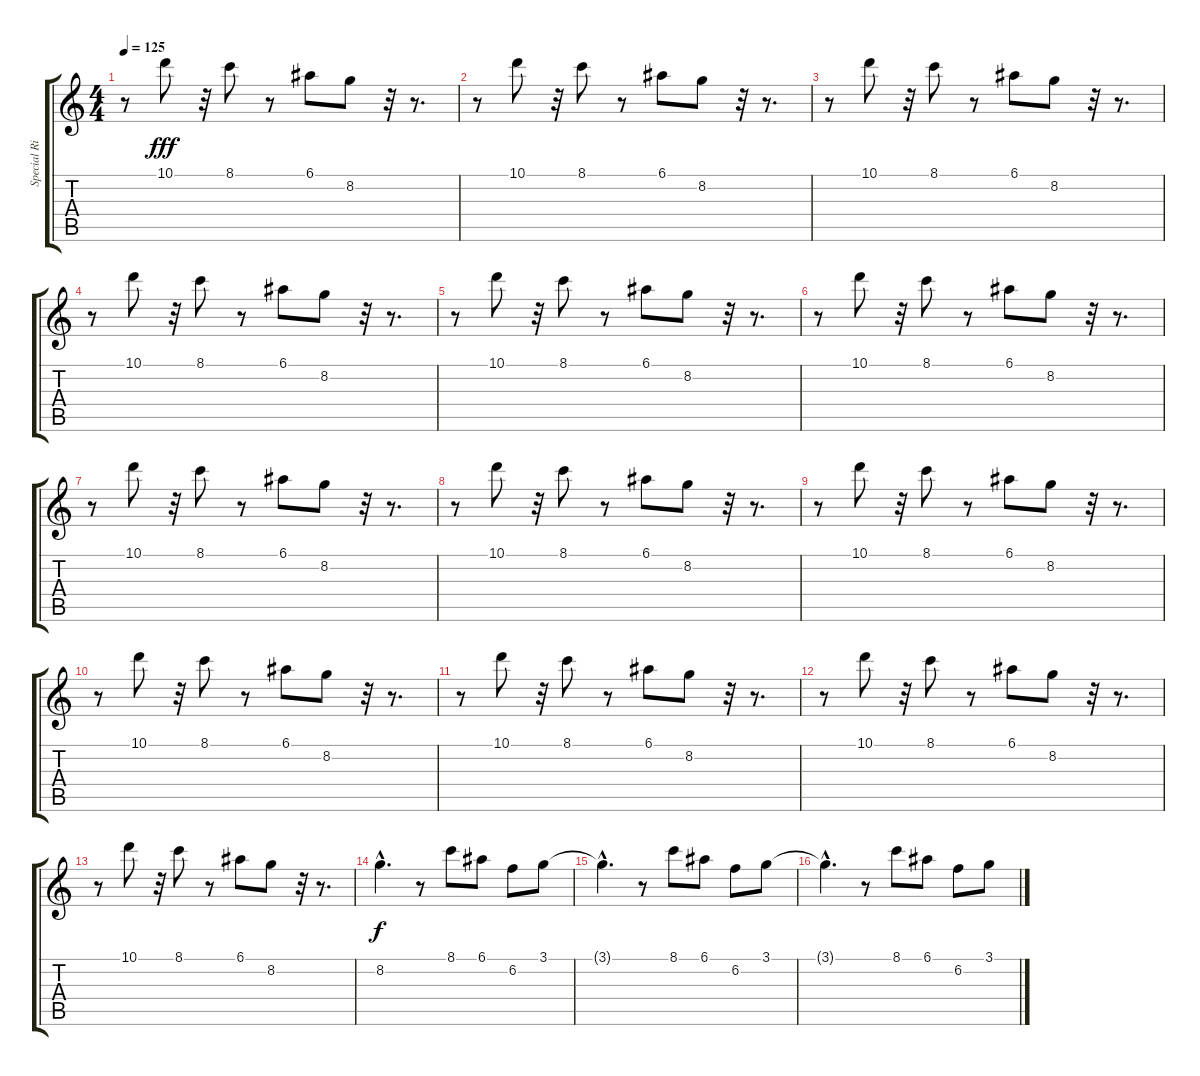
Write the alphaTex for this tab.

\track ("Special Riffs" "Special Ri") {instrument distortionguitar}
\staff {score tabs}
\tuning (E4 B3 G3 D3 A2 E2) {hide}
\ts (4 4)
\tempo 125
\clef g2
\ks c
r.8{dy fff} 10.1.8 r.32 8.1.8 r.8 6.1.8 8.2.8 r.32 r.8{d} |
r.8 10.1.8 r.32 8.1.8 r.8 6.1.8 8.2.8 r.32 r.8{d} |
r.8 10.1.8 r.32 8.1.8 r.8 6.1.8 8.2.8 r.32 r.8{d} |
r.8 10.1.8 r.32 8.1.8 r.8 6.1.8 8.2.8 r.32 r.8{d} |
r.8 10.1.8 r.32 8.1.8 r.8 6.1.8 8.2.8 r.32 r.8{d} |
r.8 10.1.8 r.32 8.1.8 r.8 6.1.8 8.2.8 r.32 r.8{d} |
r.8 10.1.8 r.32 8.1.8 r.8 6.1.8 8.2.8 r.32 r.8{d} |
r.8 10.1.8 r.32 8.1.8 r.8 6.1.8 8.2.8 r.32 r.8{d} |
r.8 10.1.8 r.32 8.1.8 r.8 6.1.8 8.2.8 r.32 r.8{d} |
r.8 10.1.8 r.32 8.1.8 r.8 6.1.8 8.2.8 r.32 r.8{d} |
r.8 10.1.8 r.32 8.1.8 r.8 6.1.8 8.2.8 r.32 r.8{d} |
r.8 10.1.8 r.32 8.1.8 r.8 6.1.8 8.2.8 r.32 r.8{d} |
r.8 10.1.8 r.32 8.1.8 r.8 6.1.8 8.2.8 r.32 r.8{d} |
8.2{hac}.4{d dy f} r.8 8.1.8 6.1.8 6.2.8 3.1.8 |
3.1{hac t}.4{d} r.8 8.1.8 6.1.8 6.2.8 3.1.8 |
3.1{hac t}.4{d} r.8 8.1.8 6.1.8 6.2.8 3.1.8
